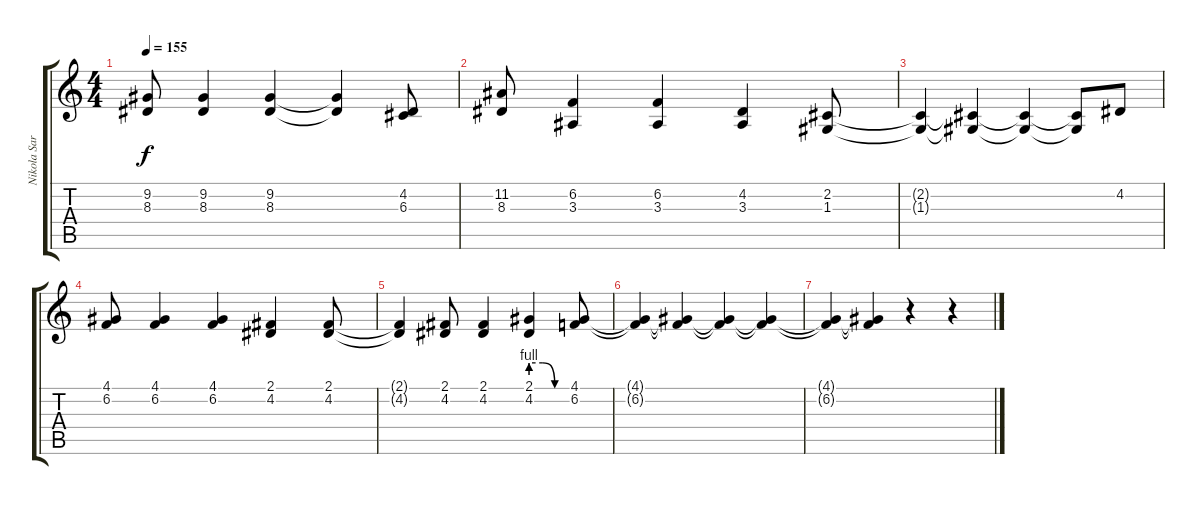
\track ("Nikola Sarcevic Vocals" "Nikola Sar") {instrument oboe}
\staff {score tabs}
\tuning (E4 B3 G3 D3 A2 E2) {hide}
\ts (4 4)
\tempo 155
\clef g2
\ks c
(9.2{t} 8.3{t}).8{dy f} (9.2 8.3).4 (9.2 8.3).4 (9.2{t} 8.3{t}).4 (4.2 6.3).8 |
(11.2 8.3).8 (6.2 3.3).4 (6.2 3.3).4 (4.2 3.3).4 (2.2 1.3).8 |
(2.2{t} 1.3{t}).4 (2.2{t} 1.3{t}).4 (2.2{t} 1.3{t}).4 (2.2{t} 1.3{t}).8 4.2.8 |
(4.1 6.2).8 (4.1 6.2).4 (4.1 6.2).4 (2.1 4.2).4 (2.1 4.2).8 |
(2.1{t} 4.2{t}).4 (2.1 4.2).8 (2.1 4.2).4 (2.1{be (custom 0 4 20 4 40 0 60 0)} 4.2).4 (4.1 6.2).8 |
(4.1{t} 6.2{t}).4 (4.1{t} 6.2{t}).4 (4.1{t} 6.2{t}).4 (4.1{t} 6.2{t}).4 |
(4.1{t} 6.2{t}).4 (4.1{t} 6.2{t}).4 r.4 r.4
